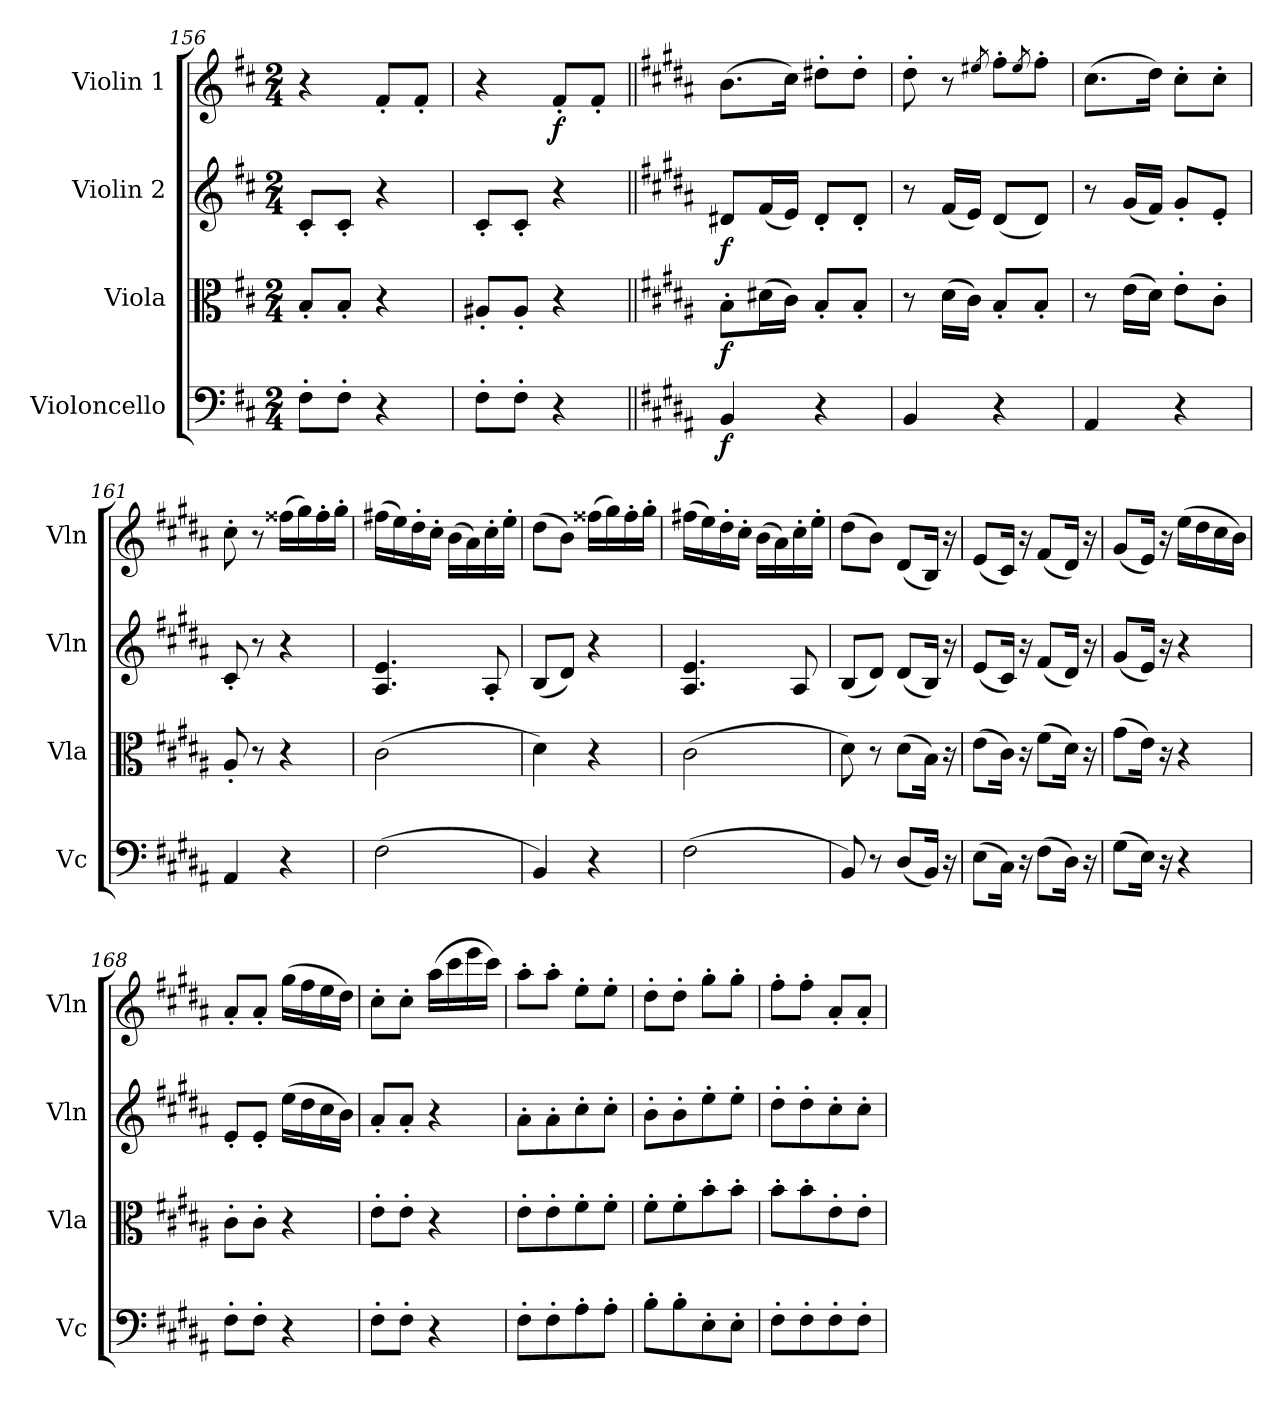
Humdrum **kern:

**kern	**dynam	**kern	**dynam	**kern	**dynam	**kern	**dynam
*part4	*part4	*part3	*part3	*part2	*part2	*part1	*part1
*staff4	*staff4	*staff3	*staff3	*staff2	*staff2	*staff1	*staff1
*I"Violoncello	*	*I"Viola	*	*I"Violin 2	*	*I"Violin 1	*
*I'Vc	*	*I'Vla	*	*I'Vln	*	*I'Vln	*
!!LO:LB:g=z
*clefF4	*	*clefC3	*	*clefG2	*	*clefG2	*
*k[f#c#]	*	*k[f#c#]	*	*k[f#c#]	*	*k[f#c#]	*
*M2/4	*	*M2/4	*	*M2/4	*	*M2/4	*
=156	=156	=156	=156	=156	=156	=156	=156
8F#'\L	.	8B'/L	.	8c#'/L	.	4r	.
8F#'\J	.	8B'/J	.	8c#'/J	.	.	.
4r	.	4r	.	4r	.	8f#'/L	.
.	.	.	.	.	.	8f#'/J	.
=157	=157	=157	=157	=157	=157	=157	=157
8F#'\L	.	8A#X'/L	.	8c#'/L	.	4r	.
8F#'\J	.	8A#'/J	.	8c#'/J	.	.	.
!	!	!	!	!	!	!	!LO:DY:b
4r	.	4r	.	4r	.	8f#'/L	f
.	.	.	.	.	.	8f#'/J	.
=158||	=158||	=158||	=158||	=158||	=158||	=158||	=158||
*k[f#c#g#d#a#]	*	*k[f#c#g#d#a#]	*	*k[f#c#g#d#a#]	*	*k[f#c#g#d#a#]	*
!	!LO:DY:b	!	!LO:DY:b	!	!LO:DY:b	!	!
4BB/	f	8B'\L	f	8d#X/L	f	(8.b\L	.
.	.	(16d#X\L	.	(16f#/L	.	.	.
.	.	16c#\JJ)	.	16e/JJ)	.	16cc#\Jk)	.
4r	.	8B'/L	.	8d#'/L	.	8dd#X'\L	.
.	.	8B'/J	.	8d#'/J	.	8dd#'\J	.
=159	=159	=159	=159	=159	=159	=159	=159
4BB/	.	8r	.	8r	.	8dd#'\	.
.	.	(16d#\LL	.	(16f#/LL	.	8r	.
.	.	16c#\JJ)	.	16e/JJ)	.	.	.
.	.	.	.	.	.	8qee#X/	.
4r	.	8B'/L	.	(8d#/L	.	8ff#'\L	.
.	.	.	.	.	.	8qee#/	.
.	.	8B'/J	.	8d#/J)	.	8ff#'\J	.
=160	=160	=160	=160	=160	=160	=160	=160
4AA#/	.	8r	.	8r	.	(8.cc#\L	.
.	.	(16e\LL	.	(16g#/LL	.	.	.
.	.	16d#\JJ)	.	16f#/JJ)	.	16dd#\Jk)	.
4r	.	8e'\L	.	8g#'/L	.	8cc#'\L	.
.	.	8c#'\J	.	8e'/J	.	8cc#'\J	.
=161	=161	=161	=161	=161	=161	=161	=161
4AA#/	.	8A#'/	.	8c#'/	.	8cc#'\	.
.	.	8r	.	8r	.	8r	.
4r	.	4r	.	4r	.	(16ff##X\LL	.
.	.	.	.	.	.	16gg#\)	.
.	.	.	.	.	.	16ff##'\	.
.	.	.	.	.	.	16gg#'\JJ	.
!!LO:PB:g=z
=162	=162	=162	=162	=162	=162	=162	=162
(2F#\	.	(2c#\	.	4.A#/ 4.e/	.	(16ff#X\LL	.
.	.	.	.	.	.	16ee\)	.
.	.	.	.	.	.	16dd#'\	.
.	.	.	.	.	.	16cc#'\JJ	.
.	.	.	.	.	.	(16b\LL	.
.	.	.	.	.	.	16a#\)	.
.	.	.	.	8A#'/	.	16cc#'\	.
.	.	.	.	.	.	16ee'\JJ	.
!!LO:LB:g=z
=163	=163	=163	=163	=163	=163	=163	=163
4BB/)	.	4d#\)	.	(8B/L	.	(8dd#\L	.
.	.	.	.	8d#/J)	.	8b\J)	.
4r	.	4r	.	4r	.	(16ff##X\LL	.
.	.	.	.	.	.	16gg#\)	.
.	.	.	.	.	.	16ff##'\	.
.	.	.	.	.	.	16gg#'\JJ	.
=164	=164	=164	=164	=164	=164	=164	=164
(2F#\	.	(2c#\	.	4.A#/ 4.e/	.	(16ff#X\LL	.
.	.	.	.	.	.	16ee\)	.
.	.	.	.	.	.	16dd#'\	.
.	.	.	.	.	.	16cc#'\JJ	.
.	.	.	.	.	.	(16b\LL	.
.	.	.	.	.	.	16a#\)	.
.	.	.	.	8A#/	.	16cc#'\	.
.	.	.	.	.	.	16ee'\JJ	.
=165	=165	=165	=165	=165	=165	=165	=165
8BB/)	.	8d#\)	.	(8B/L	.	(8dd#\L	.
8r	.	8r	.	8d#/J)	.	8b\J)	.
(8D#/L	.	(8d#\L	.	(8d#/L	.	(8d#/L	.
16BB/Jk)	.	16B\Jk)	.	16B/Jk)	.	16B/Jk)	.
16r	.	16r	.	16r	.	16r	.
=166	=166	=166	=166	=166	=166	=166	=166
(8E\L	.	(8e\L	.	(8e/L	.	(8e/L	.
16C#\Jk)	.	16c#\Jk)	.	16c#/Jk)	.	16c#/Jk)	.
16r	.	16r	.	16r	.	16r	.
(8F#\L	.	(8f#\L	.	(8f#/L	.	(8f#/L	.
16D#\Jk)	.	16d#\Jk)	.	16d#/Jk)	.	16d#/Jk)	.
16r	.	16r	.	16r	.	16r	.
=167	=167	=167	=167	=167	=167	=167	=167
(8G#\L	.	(8g#\L	.	(8g#/L	.	(8g#/L	.
16E\Jk)	.	16e\Jk)	.	16e/Jk)	.	16e/Jk)	.
16r	.	16r	.	16r	.	16r	.
4r	.	4r	.	4r	.	(16ee\LL	.
.	.	.	.	.	.	16dd#\	.
.	.	.	.	.	.	16cc#\	.
.	.	.	.	.	.	16b\JJ)	.
!!LO:LB:g=z
=168	=168	=168	=168	=168	=168	=168	=168
8F#'\L	.	8c#'\L	.	8e'/L	.	8a#'/L	.
8F#'\J	.	8c#'\J	.	8e'/J	.	8a#'/J	.
4r	.	4r	.	(16ee\LL	.	(16gg#\LL	.
.	.	.	.	16dd#\	.	16ff#\	.
.	.	.	.	16cc#\	.	16ee\	.
.	.	.	.	16b\JJ)	.	16dd#\JJ)	.
!!LO:PB:g=z
=169	=169	=169	=169	=169	=169	=169	=169
8F#'\L	.	8e'\L	.	8a#'/L	.	8cc#'\L	.
8F#'\J	.	8e'\J	.	8a#'/J	.	8cc#'\J	.
4r	.	4r	.	4r	.	(16aa#\LL	.
.	.	.	.	.	.	16ccc#\	.
.	.	.	.	.	.	16eee\	.
.	.	.	.	.	.	16ccc#\JJ)	.
=170	=170	=170	=170	=170	=170	=170	=170
8F#'\L	.	8e'\L	.	8a#'\L	.	8aa#'\L	.
8F#'\	.	8e'\	.	8a#'\	.	8aa#'\J	.
8A#'\	.	8f#'\	.	8cc#'\	.	8ee'\L	.
8A#'\J	.	8f#'\J	.	8cc#'\J	.	8ee'\J	.
=171	=171	=171	=171	=171	=171	=171	=171
8B'\L	.	8f#'\L	.	8b'\L	.	8dd#'\L	.
8B'\	.	8f#'\	.	8b'\	.	8dd#'\J	.
8E'\	.	8b'\	.	8ee'\	.	8gg#'\L	.
8E'\J	.	8b'\J	.	8ee'\J	.	8gg#'\J	.
=172	=172	=172	=172	=172	=172	=172	=172
8F#'\L	.	8b'\L	.	8dd#'\L	.	8ff#'\L	.
8F#'\	.	8b'\	.	8dd#'\	.	8ff#'\J	.
8F#'\	.	8e'\	.	8cc#'\	.	8a#'/L	.
8F#'\J	.	8e'\J	.	8cc#'\J	.	8a#'/J	.
=	=	=	=	=	=	=	=
*-	*-	*-	*-	*-	*-	*-	*-
